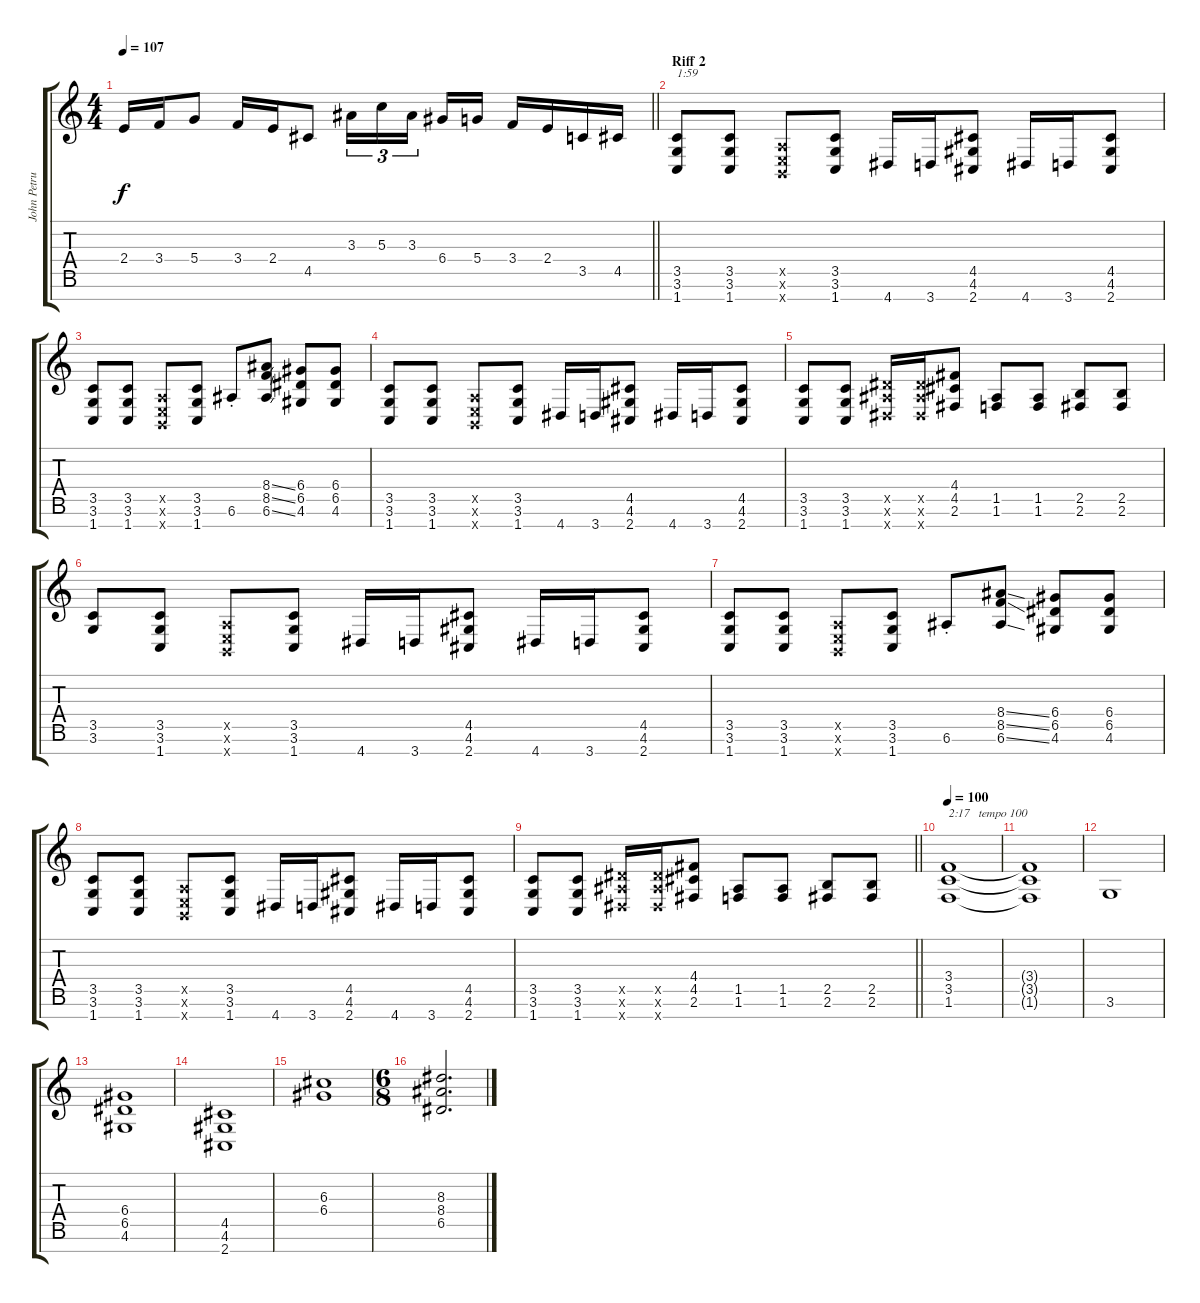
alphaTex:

\track ("John Petrucci" "John Petru") {instrument distortionguitar}
\staff {score tabs}
\tuning (E4 B3 G3 D3 A2 E2 B1) {hide}
\ts (4 4)
\tempo 107
\clef g2
\barLineRight lightlight
\ks c
2.4.16{dy f} 3.4.16 5.4.8 3.4.16 2.4.16 4.5.8 3.3.16{tu (3 2)} 5.3.16{tu (3 2)} 3.3.16{tu (3 2) beam splitsecondary} 6.4.16 5.4.16 3.4.16 2.4.16 3.5.16 4.5.16 |
\section ("" "Riff 2")
(3.5 3.6 1.7).8{txt "1:59"} (3.5 3.6 1.7).8 (0.5{x} 0.6{x} 0.7{x}).8 (3.5 3.6 1.7).8 4.7.16 3.7.16 (4.5 4.6 2.7).8 4.7.16 3.7.16 (4.5 4.6 2.7).8 |
(3.5 3.6 1.7).8 (3.5 3.6 1.7).8 (0.5{x} 0.6{x} 0.7{x}).8 (3.5 3.6 1.7).8 6.6{st}.8 (8.4{ss} 8.5{ss} 6.6{ss}).8 (6.4 6.5 4.6).8 (6.4 6.5 4.6).8 |
(3.5 3.6 1.7).8 (3.5 3.6 1.7).8 (0.5{x} 0.6{x} 0.7{x}).8 (3.5 3.6 1.7).8 4.7.16 3.7.16 (4.5 4.6 2.7).8 4.7.16 3.7.16 (4.5 4.6 2.7).8 |
(3.5 3.6 1.7).8 (3.5 3.6 1.7).8 (6.5{x} 6.6{x} 4.7{x}).16 (6.5{x} 6.6{x} 4.7{x}).16 (4.4 4.5 2.6).8 (1.5 1.6).8 (1.5 1.6).8 (2.5 2.6).8 (2.5 2.6).8 |
(3.5 3.6).8 (3.5 3.6 1.7).8 (0.5{x} 0.6{x} 0.7{x}).8 (3.5 3.6 1.7).8 4.7.16 3.7.16 (4.5 4.6 2.7).8 4.7.16 3.7.16 (4.5 4.6 2.7).8 |
(3.5 3.6 1.7).8 (3.5 3.6 1.7).8 (0.5{x} 0.6{x} 0.7{x}).8 (3.5 3.6 1.7).8 6.6{st}.8 (8.4{ss} 8.5{ss} 6.6{ss}).8 (6.4 6.5 4.6).8 (6.4 6.5 4.6).8 |
(3.5 3.6 1.7).8 (3.5 3.6 1.7).8 (0.5{x} 0.6{x} 0.7{x}).8 (3.5 3.6 1.7).8 4.7.16 3.7.16 (4.5 4.6 2.7).8 4.7.16 3.7.16 (4.5 4.6 2.7).8 |
\barLineRight lightlight
(3.5 3.6 1.7).8 (3.5 3.6 1.7).8 (6.5{x} 6.6{x} 4.7{x}).16 (6.5{x} 6.6{x} 4.7{x}).16 (4.4 4.5 2.6).8 (1.5 1.6).8 (1.5 1.6).8 (2.5 2.6).8 (2.5 2.6).8 |
\section ("" "")
\tempo 100
(3.4 3.5 1.6).1{txt "2:17   tempo 100"} |
(3.4{t} 3.5{t} 1.6{t}).1 |
3.6.1 |
(6.4 6.5 4.6).1 |
(4.5 4.6 2.7).1 |
(6.3 6.4).1 |
\ts (6 8)
(8.3 8.4 6.5).2{d}
